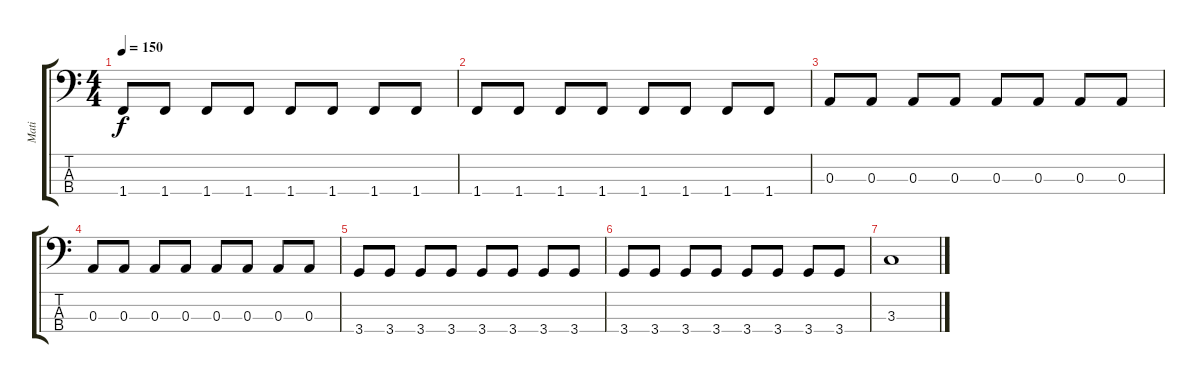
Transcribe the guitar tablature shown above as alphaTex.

\track ("Mati" "Mati") {instrument electricbasspick}
\staff {score tabs}
\tuning (G2 D2 A1 E1) {hide}
\ts (4 4)
\tempo 150
\clef f4
\ks c
1.4.8{dy f} 1.4.8 1.4.8 1.4.8 1.4.8 1.4.8 1.4.8 1.4.8 |
1.4.8 1.4.8 1.4.8 1.4.8 1.4.8 1.4.8 1.4.8 1.4.8 |
0.3.8 0.3.8 0.3.8 0.3.8 0.3.8 0.3.8 0.3.8 0.3.8 |
0.3.8 0.3.8 0.3.8 0.3.8 0.3.8 0.3.8 0.3.8 0.3.8 |
3.4.8 3.4.8 3.4.8 3.4.8 3.4.8 3.4.8 3.4.8 3.4.8 |
3.4.8 3.4.8 3.4.8 3.4.8 3.4.8 3.4.8 3.4.8 3.4.8 |
3.3.1
